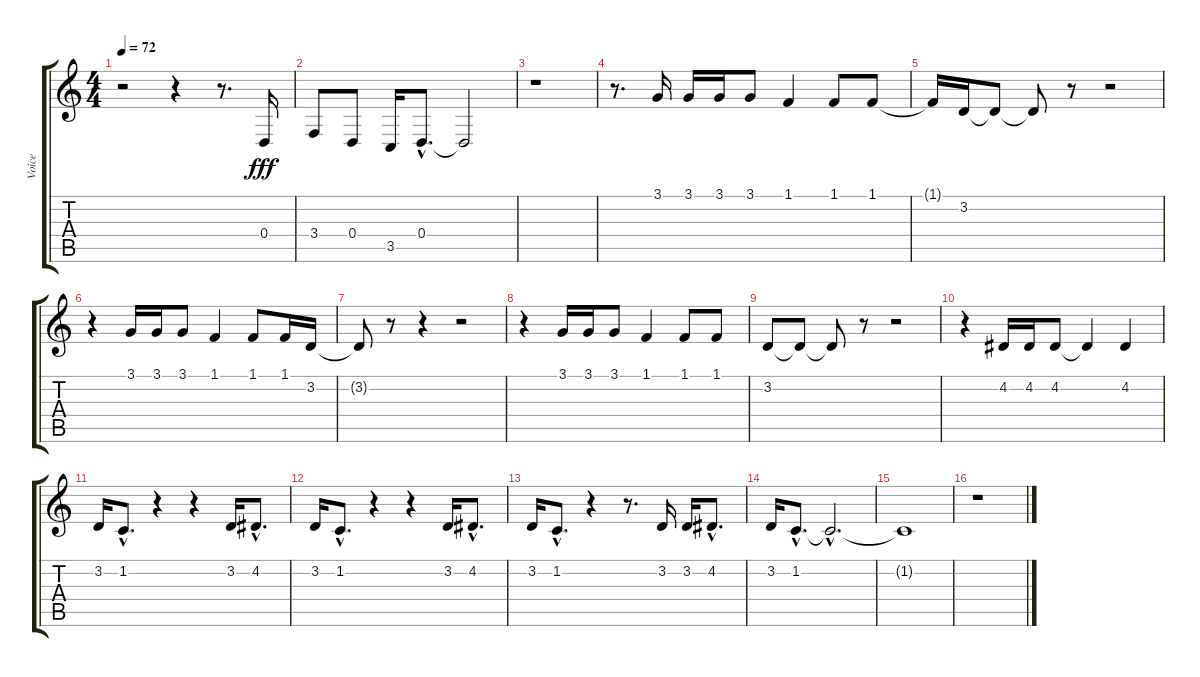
\track ("Voice" "Voice") {instrument altosax}
\staff {score tabs}
\tuning (E4 B3 G3 D3 A2 E2) {hide}
\ts (4 4)
\tempo 72
\clef g2
\ks c
r.2{dy fff} r.4 r.8{d} 0.4.16 |
3.4.8 0.4.8 3.5.16 0.4{hac}.8{d} 0.4{t}.2 |
r.1 |
r.8{d} 3.1.16 3.1.16 3.1.16 3.1.8 1.1.4 1.1.8 1.1.8 |
1.1{t}.16 3.2.16 3.2{t}.8 3.2{t}.8 r.8 r.2 |
r.4 3.1.16 3.1.16 3.1.8 1.1.4 1.1.8 1.1.16 3.2.16 |
3.2{t}.8 r.8 r.4 r.2 |
r.4 3.1.16 3.1.16 3.1.8 1.1.4 1.1.8 1.1.8 |
3.2.8 3.2{t}.8 3.2{t}.8 r.8 r.2 |
r.4 4.2.16 4.2.16 4.2.8 4.2{t}.4 4.2.4 |
3.2.16 1.2{hac}.8{d} r.4 r.4 3.2.16 4.2{hac}.8{d} |
3.2.16 1.2{hac}.8{d} r.4 r.4 3.2.16 4.2{hac}.8{d} |
3.2.16 1.2{hac}.8{d} r.4 r.8{d} 3.2.16 3.2.16 4.2{hac}.8{d} |
3.2.16 1.2{hac}.8{d} 1.2{hac t}.2{d} |
1.2{t}.1 |
r.1
